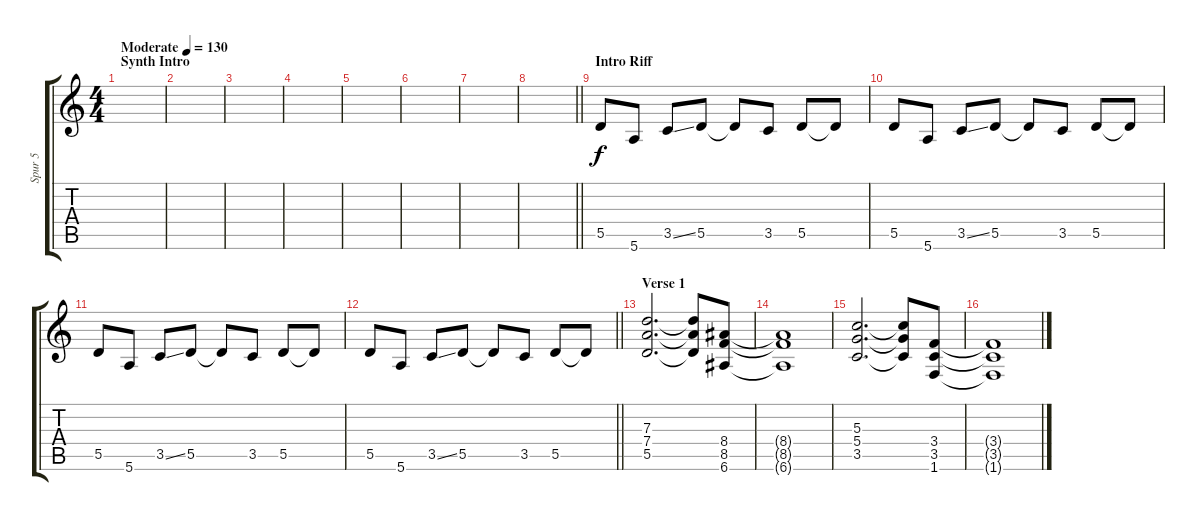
\track ("Spur 5" "Spur 5") {instrument distortionguitar}
\staff {score tabs}
\tuning (E4 B3 G3 D3 A2 E2) {hide}
\ts (4 4)
\section ("" "Synth Intro")
\tempo (130 "Moderate")
\clef g2
\ks c
|
|
|
|
|
|
|
\barLineRight lightlight
|
\section ("" "Intro Riff")
5.5.8 5.6.8 3.5{ss}.8 5.5.8 5.5{t}.8 3.5.8 5.5.8 5.5{t}.8 |
5.5.8 5.6.8 3.5{ss}.8 5.5.8 5.5{t}.8 3.5.8 5.5.8 5.5{t}.8 |
5.5.8 5.6.8 3.5{ss}.8 5.5.8 5.5{t}.8 3.5.8 5.5.8 5.5{t}.8 |
\barLineRight lightlight
5.5.8 5.6.8 3.5{ss}.8 5.5.8 5.5{t}.8 3.5.8 5.5.8 5.5{t}.8 |
\section ("" "Verse 1")
(7.3 7.4 5.5).2{d} (7.3{t} 7.4{t} 5.5{t}).8 (8.4 8.5 6.6).8 |
(8.4{t} 8.5{t} 6.6{t}).1 |
(5.3 5.4 3.5).2{d} (5.3{t} 5.4{t} 3.5{t}).8 (3.4 3.5 1.6).8 |
(3.4{t} 3.5{t} 1.6{t}).1
